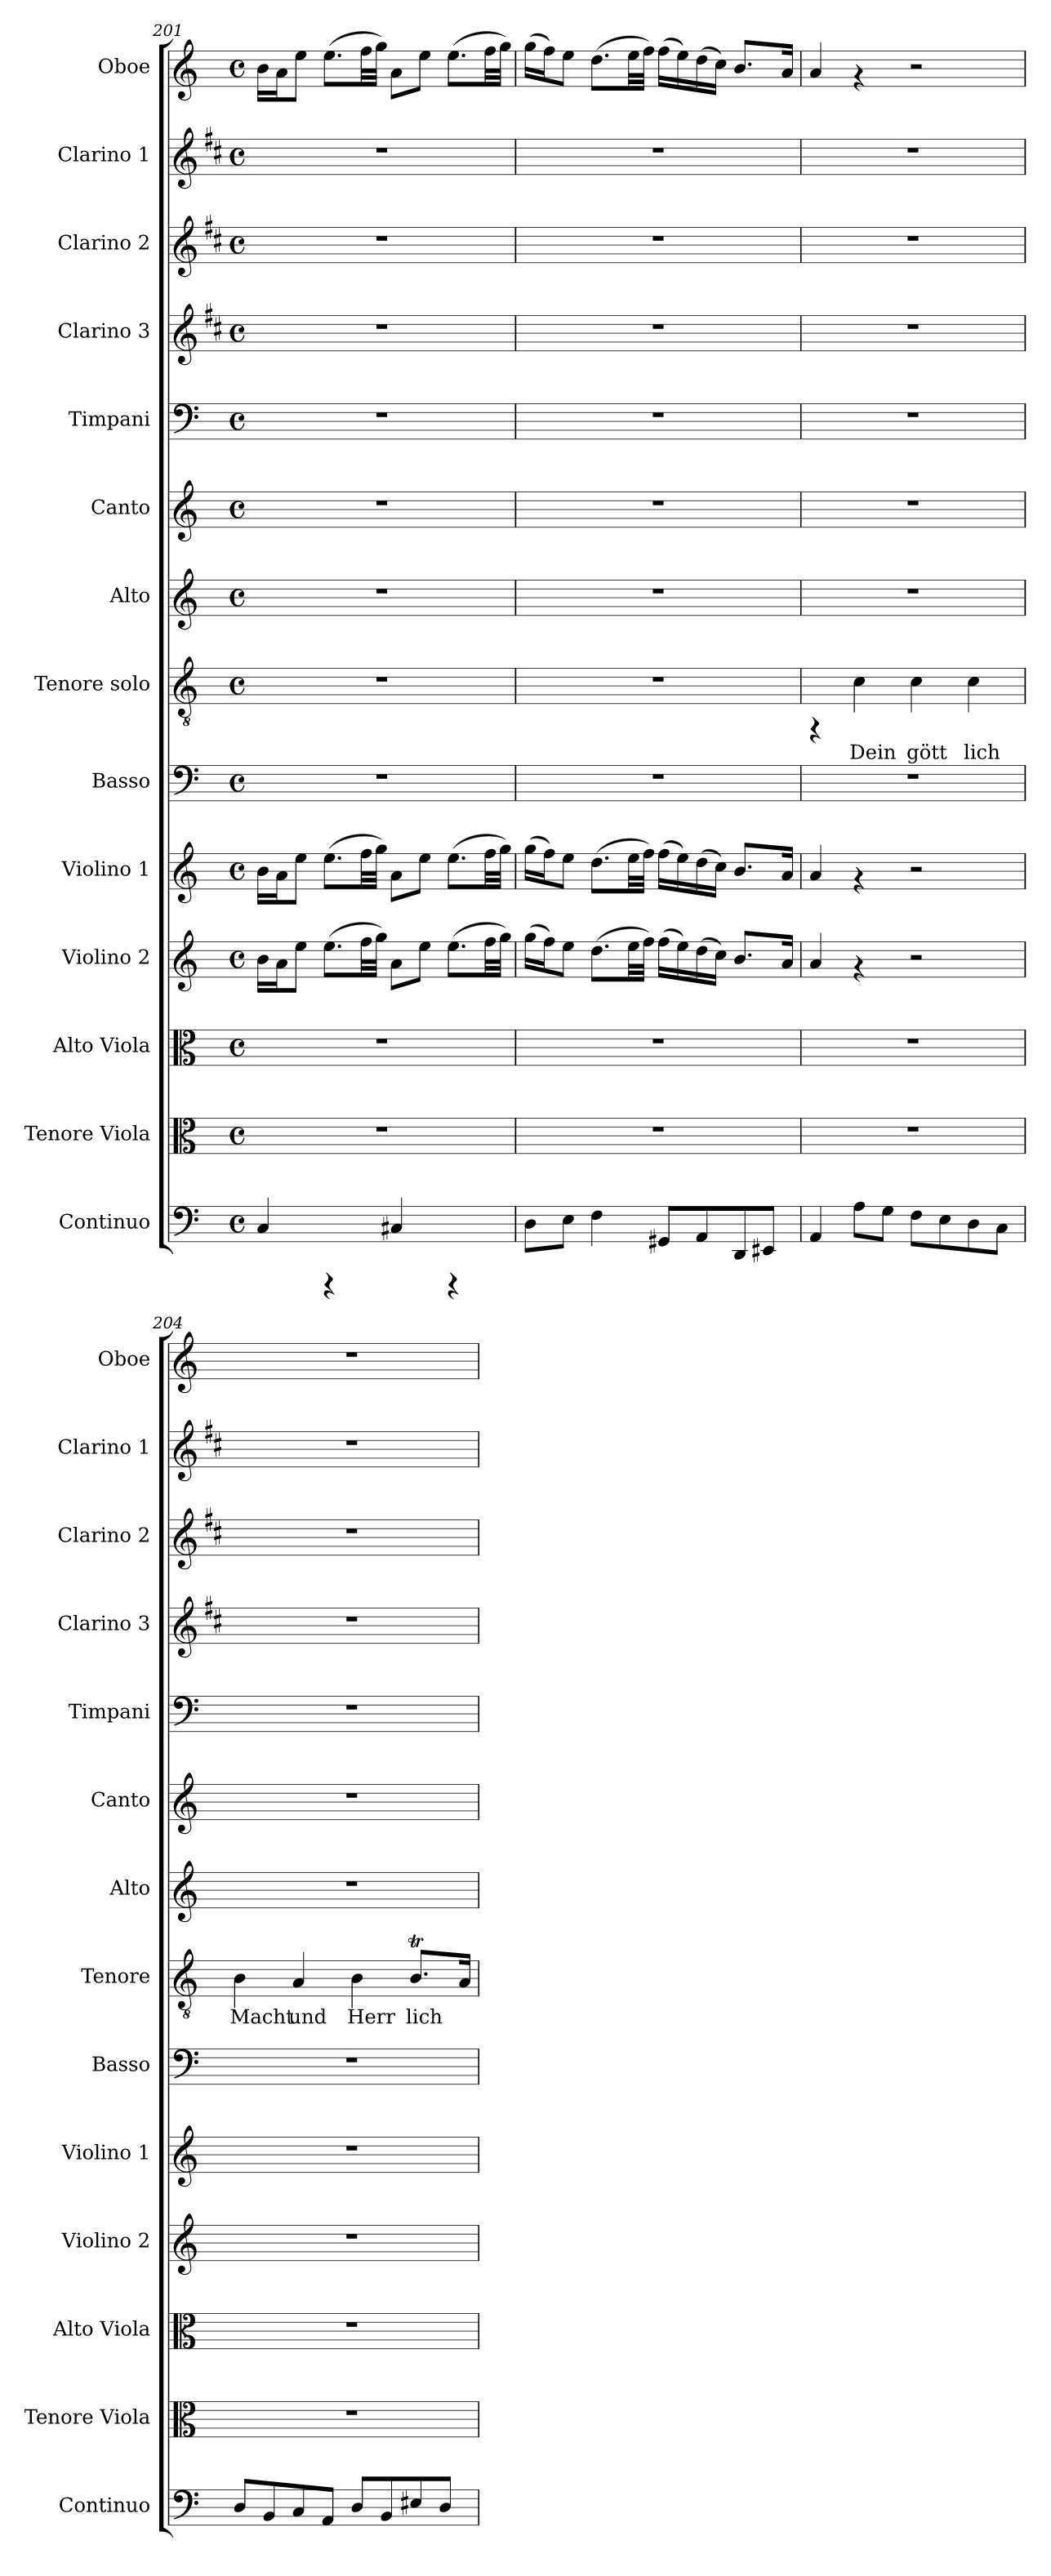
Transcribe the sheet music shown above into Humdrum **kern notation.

**kern	**kern	**kern	**kern	**kern	**kern	**kern	**text	**kern	**kern	**kern	**kern	**kern	**kern	**kern
*part14	*part13	*part12	*part11	*part10	*part9	*part8	*part8	*part7	*part6	*part5	*part4	*part3	*part2	*part1
*staff14	*staff13	*staff12	*staff11	*staff10	*staff9	*staff8	*staff8	*staff7	*staff6	*staff5	*staff4	*staff3	*staff2	*staff1
*I"Continuo	*I"Tenore Viola	*I"Alto Viola	*I"Violino 2	*I"Violino 1	*I"Basso	*I"Tenore solo	*	*I"Alto	*I"Canto	*I"Timpani	*I"Clarino 3	*I"Clarino 2	*I"Clarino 1	*I"Oboe
*I'Continuo	*I'Tenore Viola	*I'Alto Viola	*I'Violino 2	*I'Violino 1	*I'Basso	*I'Tenore	*	*I'Alto	*I'Canto	*I'Timpani	*I'Clarino 3	*I'Clarino 2	*I'Clarino 1	*I'Oboe
*clefF4	*clefC3	*clefC3	*clefG2	*clefG2	*clefF4	*clefGv2	*	*clefG2	*clefG2	*clefF4	*clefG2	*clefG2	*clefG2	*clefG2
*	*	*	*	*	*	*	*	*	*	*	*ITrd1c2	*ITrd1c2	*ITrd1c2	*
*k[]	*k[]	*k[]	*k[]	*k[]	*k[]	*k[]	*	*k[]	*k[]	*k[]	*k[]	*k[]	*k[]	*k[]
*C:	*C:	*C:	*C:	*C:	*C:	*C:	*	*C:	*C:	*C:	*C:	*C:	*C:	*C:
*M4/4	*M4/4	*M4/4	*M4/4	*M4/4	*M4/4	*M4/4	*	*M4/4	*M4/4	*M4/4	*M4/4	*M4/4	*M4/4	*M4/4
*met(c)	*met(c)	*met(c)	*met(c)	*met(c)	*met(c)	*met(c)	*	*met(c)	*met(c)	*met(c)	*met(c)	*met(c)	*met(c)	*met(c)
=201	=201	=201	=201	=201	=201	=201	=201	=201	=201	=201	=201	=201	=201	=201
4C/	1r	1r	16b\L	16b\L	1r	1r	.	1r	1r	1r	1r	1r	1r	16b\L
.	.	.	16a\	16a\	.	.	.	.	.	.	.	.	.	16a\
.	.	.	8ee\J	8ee\J	.	.	.	.	.	.	.	.	.	8ee\J
4rCCC	.	.	(>8.ee\L	(>8.ee\L	.	.	.	.	.	.	.	.	.	(>8.ee\L
.	.	.	32ff\	32ff\	.	.	.	.	.	.	.	.	.	32ff\
.	.	.	32gg\J)	32gg\J)	.	.	.	.	.	.	.	.	.	32gg\J)
4C#X/	.	.	8a\L	8a\L	.	.	.	.	.	.	.	.	.	8a\L
.	.	.	8ee\J	8ee\J	.	.	.	.	.	.	.	.	.	8ee\J
4rCCC	.	.	(>8.ee\L	(>8.ee\L	.	.	.	.	.	.	.	.	.	(>8.ee\L
.	.	.	32ff\	32ff\	.	.	.	.	.	.	.	.	.	32ff\
.	.	.	32gg\J)	32gg\J)	.	.	.	.	.	.	.	.	.	32gg\J)
=202	=202	=202	=202	=202	=202	=202	=202	=202	=202	=202	=202	=202	=202	=202
8D\L	1r	1r	(>16gg\L	(>16gg\L	1r	1r	.	1r	1r	1r	1r	1r	1r	(>16gg\L
.	.	.	16ff\)	16ff\)	.	.	.	.	.	.	.	.	.	16ff\)
8E\J	.	.	8ee\J	8ee\J	.	.	.	.	.	.	.	.	.	8ee\J
4F\	.	.	(>8.dd\L	(>8.dd\L	.	.	.	.	.	.	.	.	.	(>8.dd\L
.	.	.	32ee\	32ee\	.	.	.	.	.	.	.	.	.	32ee\
.	.	.	32ff\J)	32ff\J)	.	.	.	.	.	.	.	.	.	32ff\J)
8GG#/L	.	.	(>16ff\L	(>16ff\L	.	.	.	.	.	.	.	.	.	(>16ff\L
.	.	.	16ee\)	16ee\)	.	.	.	.	.	.	.	.	.	16ee\)
8AA/	.	.	(>16dd\	(>16dd\	.	.	.	.	.	.	.	.	.	(>16dd\
.	.	.	16cc\J)	16cc\J)	.	.	.	.	.	.	.	.	.	16cc\J)
8DD/	.	.	8.b/L	8.b/L	.	.	.	.	.	.	.	.	.	8.b/L
8EE#/J	.	.	.	.	.	.	.	.	.	.	.	.	.	.
.	.	.	16a/J	16a/J	.	.	.	.	.	.	.	.	.	16a/J
=203	=203	=203	=203	=203	=203	=203	=203	=203	=203	=203	=203	=203	=203	=203
4AA/	1r	1r	4a/	4a/	1r	4rFF	.	1r	1r	1r	1r	1r	1r	4a/
!	!	!	!	!	!	!	!LO:LY:b	!	!	!	!	!	!	!
8A\L	.	.	4rf	4rf	.	4c\	Dein	.	.	.	.	.	.	4rf
8G\J	.	.	.	.	.	.	.	.	.	.	.	.	.	.
!	!	!	!	!	!	!	!LO:LY:b	!	!	!	!	!	!	!
8F\L	.	.	2r	2r	.	4c\	gött	.	.	.	.	.	.	2r
8E\	.	.	.	.	.	.	.	.	.	.	.	.	.	.
!	!	!	!	!	!	!	!LO:LY:b	!	!	!	!	!	!	!
8D\	.	.	.	.	.	4c\	lich	.	.	.	.	.	.	.
8C\J	.	.	.	.	.	.	.	.	.	.	.	.	.	.
=204	=204	=204	=204	=204	=204	=204	=204	=204	=204	=204	=204	=204	=204	=204
!	!	!	!	!	!	!	!LO:LY:b	!	!	!	!	!	!	!
8D/L	1r	1r	1r	1r	1r	4B\	Macht	1r	1r	1r	1r	1r	1r	1r
8BB/	.	.	.	.	.	.	.	.	.	.	.	.	.	.
!	!	!	!	!	!	!	!LO:LY:b	!	!	!	!	!	!	!
8C/	.	.	.	.	.	4A/	und	.	.	.	.	.	.	.
8AA/J	.	.	.	.	.	.	.	.	.	.	.	.	.	.
!	!	!	!	!	!	!	!LO:LY:b	!	!	!	!	!	!	!
8D/L	.	.	.	.	.	4B\	Herr	.	.	.	.	.	.	.
8BB/	.	.	.	.	.	.	.	.	.	.	.	.	.	.
!	!	!	!	!	!	!	!LO:LY:b	!	!	!	!	!	!	!
8E#/	.	.	.	.	.	8.Bt/L	lich	.	.	.	.	.	.	.
8D/J	.	.	.	.	.	.	.	.	.	.	.	.	.	.
!	!	!	!	!	!	!	!LO:LY:b	!	!	!	!	!	!	!
.	.	.	.	.	.	16A/J	.	.	.	.	.	.	.	.
=	=	=	=	=	=	=	=	=	=	=	=	=	=	=
*-	*-	*-	*-	*-	*-	*-	*-	*-	*-	*-	*-	*-	*-	*-
